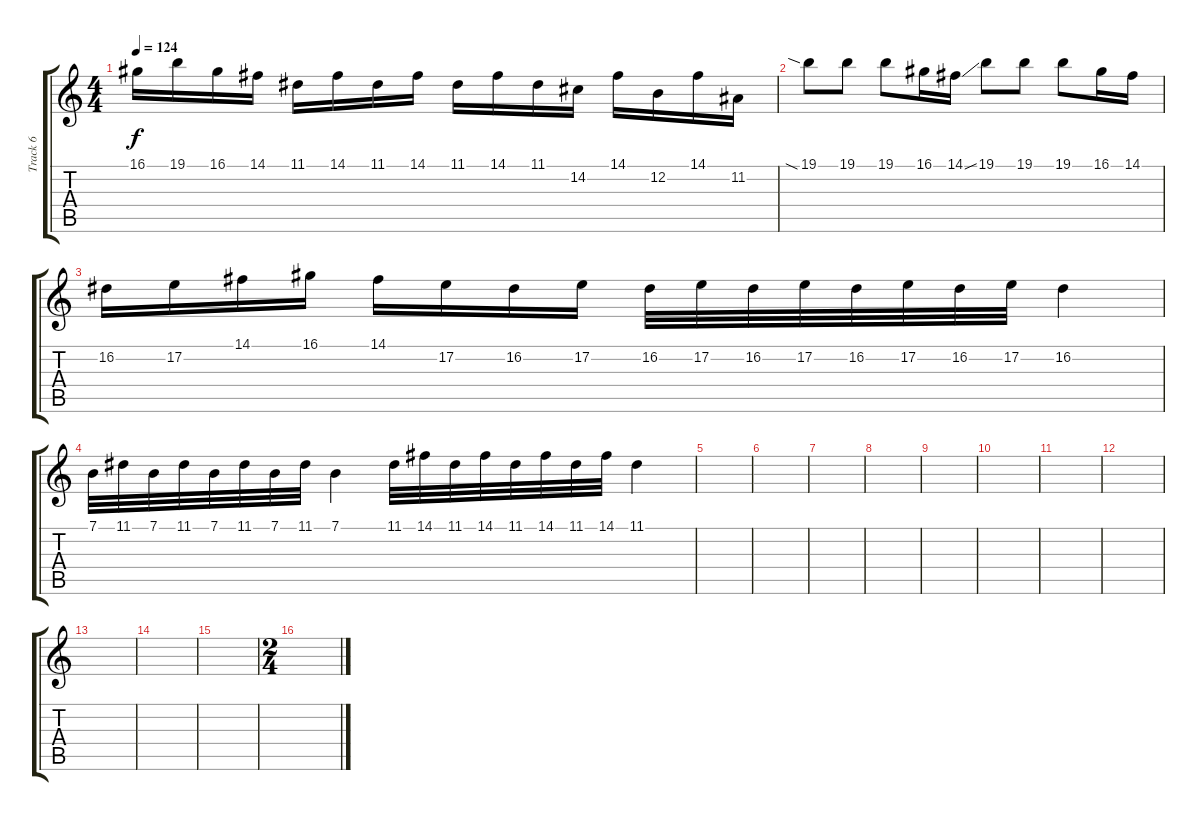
\track ("Track 6" "Track 6") {instrument lead2sawtooth}
\staff {score tabs}
\tuning (E4 B3 G3 D3 A2 E2) {hide}
\ts (4 4)
\tempo 124
\clef g2
\ks c
16.1.16{dy f} 19.1.16 16.1.16 14.1.16 11.1.16 14.1.16 11.1.16 14.1.16 11.1.16 14.1.16 11.1.16 14.2.16 14.1.16 12.2.16 14.1.16 11.2.16 |
19.1{sia}.8 19.1.8 19.1.8 16.1.16 14.1{ss}.16 19.1.8 19.1.8 19.1.8 16.1.16 14.1.16 |
16.2.16 17.2.16 14.1.16 16.1.16 14.1.16 17.2.16 16.2.16 17.2.16 16.2.32 17.2.32 16.2.32 17.2.32 16.2.32 17.2.32 16.2.32 17.2.32 16.2.4 |
7.1.32 11.1.32 7.1.32 11.1.32 7.1.32 11.1.32 7.1.32 11.1.32 7.1.4 11.1.32 14.1.32 11.1.32 14.1.32 11.1.32 14.1.32 11.1.32 14.1.32 11.1.4 |
|
|
|
|
|
|
|
|
|
|
|
\ts (2 4)
